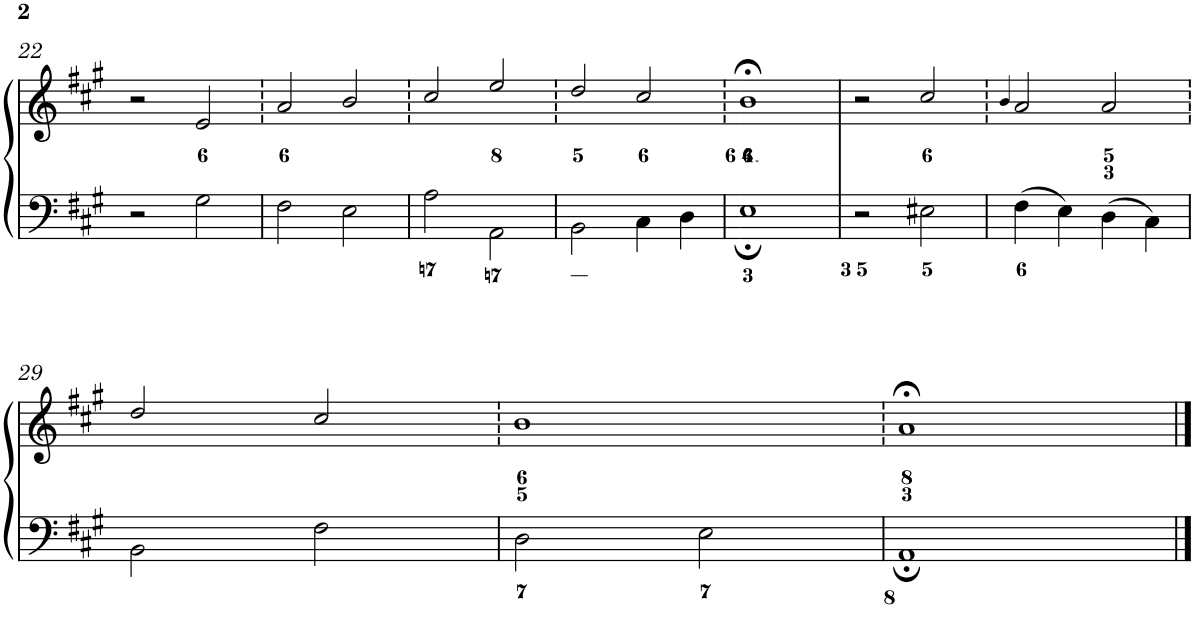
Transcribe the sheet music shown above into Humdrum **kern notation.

**kern	**kern
*part1	*part1
*staff2	*staff1
*I"Piano	*
*I'Pno.	*
!!LO:PB:g=z
*clefF4	*clefG2
*k[f#c#g#]	*k[f#c#g#]
*A:	*A:
*M4/4	*M4/4
*met(c)	*met(c)
=22	=22
2r	2r
2G#\	2e/
=23	=23
2F#\	2a/
2E\	2b/
=24	=24
2A\	2cc#/
2AA\	2ee/
=25	=25
2BB\	2dd/
4C#\	2cc#/
4D\	.
=26	=26
1E;	1b;<
=27	=27
2r	2r
2E#X\	2cc#/
=28	=28
.	4qb/
4F#\	2a/
4E\	.
4D\	2a/
4C#\	.
!!LO:LB:g=z
=29	=29
2BB\	2dd/
2F#\	2cc#/
=30	=30
2D\	1b
2E\	.
=31	=31
1AA;	1a;<
==	==
*-	*-
